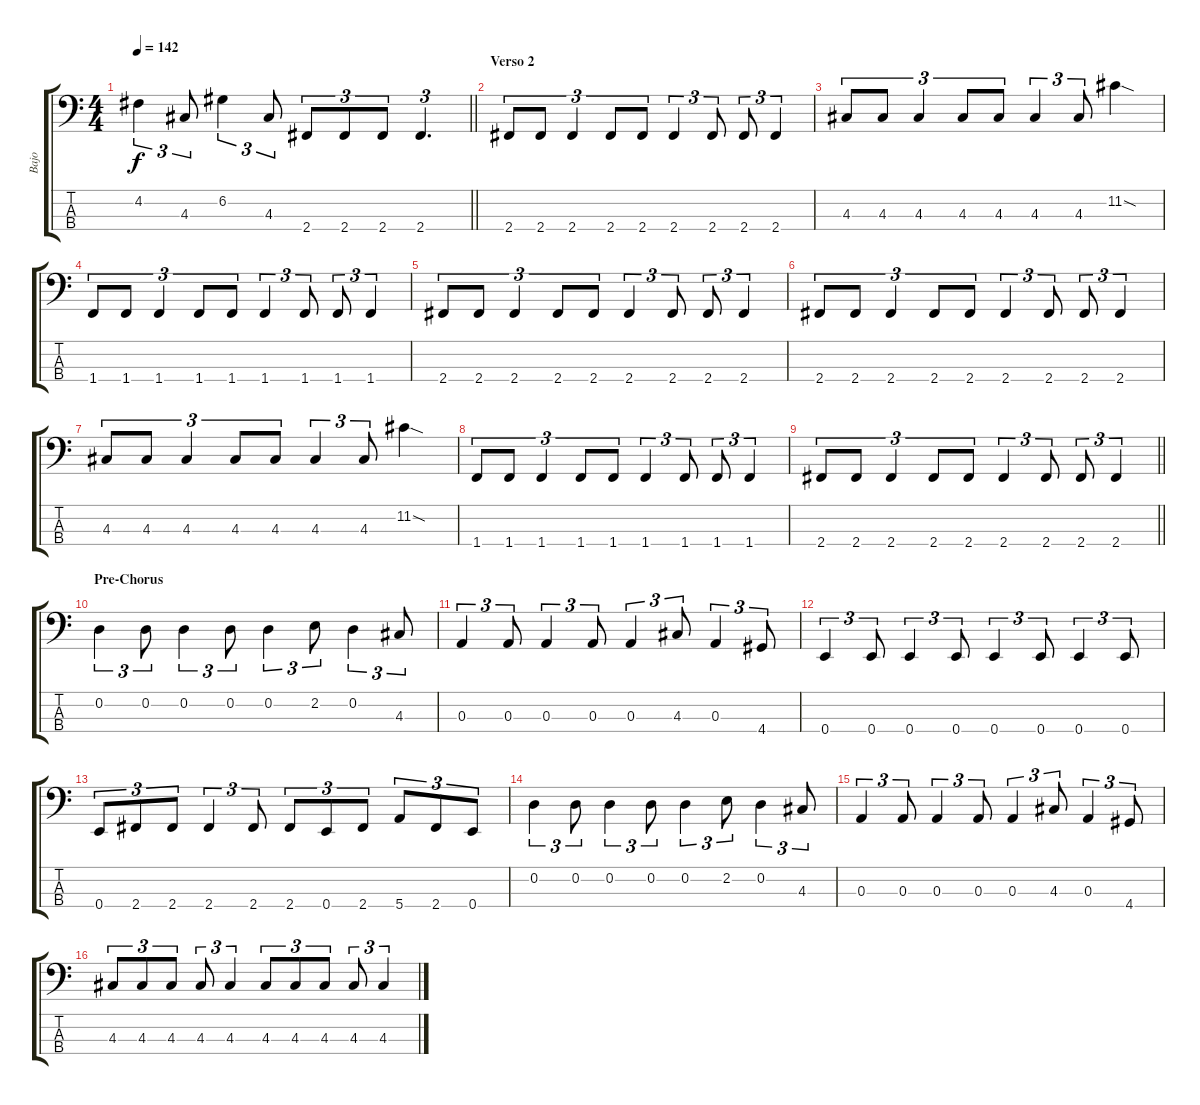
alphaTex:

\track ("Bajo" "Bajo") {instrument electricbassfinger}
\staff {score tabs}
\tuning (G2 D2 A1 E1) {hide}
\ts (4 4)
\tempo 142
\clef f4
\barLineRight lightlight
\ks c
4.2.4{tu (3 2) dy f} 4.3.8{tu (3 2)} 6.2.4{tu (3 2)} 4.3.8{tu (3 2)} 2.4.8{tu (3 2)} 2.4.8{tu (3 2)} 2.4.8{tu (3 2)} 2.4.4{d tu (3 2)} |
\section ("" "Verso 2")
2.4.8{tu (3 2)} 2.4.8{tu (3 2)} 2.4.4{tu (3 2)} 2.4.8{tu (3 2)} 2.4.8{tu (3 2)} 2.4.4{tu (3 2)} 2.4.8{tu (3 2)} 2.4.8{tu (3 2)} 2.4.4{tu (3 2)} |
4.3.8{tu (3 2)} 4.3.8{tu (3 2)} 4.3.4{tu (3 2)} 4.3.8{tu (3 2)} 4.3.8{tu (3 2)} 4.3.4{tu (3 2)} 4.3.8{tu (3 2)} 11.2{sod}.4 |
1.4.8{tu (3 2)} 1.4.8{tu (3 2)} 1.4.4{tu (3 2)} 1.4.8{tu (3 2)} 1.4.8{tu (3 2)} 1.4.4{tu (3 2)} 1.4.8{tu (3 2)} 1.4.8{tu (3 2)} 1.4.4{tu (3 2)} |
2.4.8{tu (3 2)} 2.4.8{tu (3 2)} 2.4.4{tu (3 2)} 2.4.8{tu (3 2)} 2.4.8{tu (3 2)} 2.4.4{tu (3 2)} 2.4.8{tu (3 2)} 2.4.8{tu (3 2)} 2.4.4{tu (3 2)} |
2.4.8{tu (3 2)} 2.4.8{tu (3 2)} 2.4.4{tu (3 2)} 2.4.8{tu (3 2)} 2.4.8{tu (3 2)} 2.4.4{tu (3 2)} 2.4.8{tu (3 2)} 2.4.8{tu (3 2)} 2.4.4{tu (3 2)} |
4.3.8{tu (3 2)} 4.3.8{tu (3 2)} 4.3.4{tu (3 2)} 4.3.8{tu (3 2)} 4.3.8{tu (3 2)} 4.3.4{tu (3 2)} 4.3.8{tu (3 2)} 11.2{sod}.4 |
1.4.8{tu (3 2)} 1.4.8{tu (3 2)} 1.4.4{tu (3 2)} 1.4.8{tu (3 2)} 1.4.8{tu (3 2)} 1.4.4{tu (3 2)} 1.4.8{tu (3 2)} 1.4.8{tu (3 2)} 1.4.4{tu (3 2)} |
\barLineRight lightlight
2.4.8{tu (3 2)} 2.4.8{tu (3 2)} 2.4.4{tu (3 2)} 2.4.8{tu (3 2)} 2.4.8{tu (3 2)} 2.4.4{tu (3 2)} 2.4.8{tu (3 2)} 2.4.8{tu (3 2)} 2.4.4{tu (3 2)} |
\section ("" "Pre-Chorus")
0.2.4{tu (3 2)} 0.2.8{tu (3 2)} 0.2.4{tu (3 2)} 0.2.8{tu (3 2)} 0.2.4{tu (3 2)} 2.2.8{tu (3 2)} 0.2.4{tu (3 2)} 4.3.8{tu (3 2)} |
0.3.4{tu (3 2)} 0.3.8{tu (3 2)} 0.3.4{tu (3 2)} 0.3.8{tu (3 2)} 0.3.4{tu (3 2)} 4.3.8{tu (3 2)} 0.3.4{tu (3 2)} 4.4.8{tu (3 2)} |
0.4.4{tu (3 2)} 0.4.8{tu (3 2)} 0.4.4{tu (3 2)} 0.4.8{tu (3 2)} 0.4.4{tu (3 2)} 0.4.8{tu (3 2)} 0.4.4{tu (3 2)} 0.4.8{tu (3 2)} |
0.4.8{tu (3 2)} 2.4.8{tu (3 2)} 2.4.8{tu (3 2)} 2.4.4{tu (3 2)} 2.4.8{tu (3 2)} 2.4.8{tu (3 2)} 0.4.8{tu (3 2)} 2.4.8{tu (3 2)} 5.4.8{tu (3 2)} 2.4.8{tu (3 2)} 0.4.8{tu (3 2)} |
0.2.4{tu (3 2)} 0.2.8{tu (3 2)} 0.2.4{tu (3 2)} 0.2.8{tu (3 2)} 0.2.4{tu (3 2)} 2.2.8{tu (3 2)} 0.2.4{tu (3 2)} 4.3.8{tu (3 2)} |
0.3.4{tu (3 2)} 0.3.8{tu (3 2)} 0.3.4{tu (3 2)} 0.3.8{tu (3 2)} 0.3.4{tu (3 2)} 4.3.8{tu (3 2)} 0.3.4{tu (3 2)} 4.4.8{tu (3 2)} |
4.3.8{tu (3 2)} 4.3.8{tu (3 2)} 4.3.8{tu (3 2)} 4.3.8{tu (3 2)} 4.3.4{tu (3 2)} 4.3.8{tu (3 2)} 4.3.8{tu (3 2)} 4.3.8{tu (3 2)} 4.3.8{tu (3 2)} 4.3.4{tu (3 2)}
